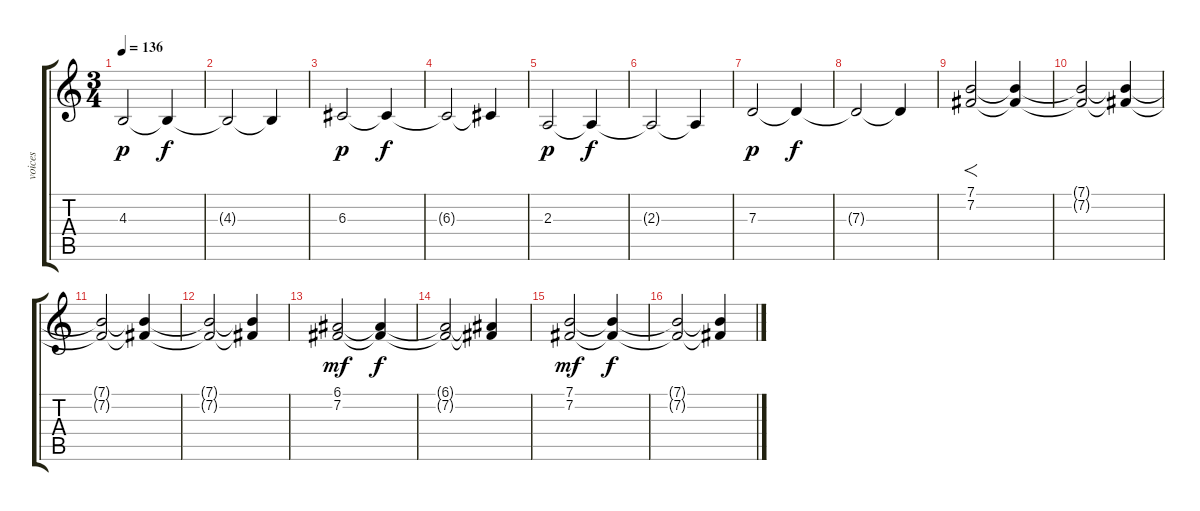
\track ("voices" "voices") {instrument choiraahs}
\staff {score tabs}
\tuning (E4 B3 G3 D3 A2 E2) {hide}
\ts (3 4)
\tempo 136
\clef g2
\ks c
4.3.2{dy p} 4.3{t}.4{dy f} |
4.3{t}.2 4.3{t}.4 |
6.3.2{dy p} 6.3{t}.4{dy f} |
6.3{t}.2 6.3{t}.4 |
2.3.2{dy p} 2.3{t}.4{dy f} |
2.3{t}.2 2.3{t}.4 |
7.3.2{dy p} 7.3{t}.4{dy f} |
7.3{t}.2 7.3{t}.4 |
(7.1 7.2).2{f} (7.1{t} 7.2{t}).4 |
(7.1{t} 7.2{t}).2 (7.1{t} 7.2{t}).4 |
(7.1{t} 7.2{t}).2 (7.1{t} 7.2{t}).4 |
(7.1{t} 7.2{t}).2 (7.1{t} 7.2{t}).4 |
(6.1 7.2).2{dy mf} (6.1{t} 7.2{t}).4{dy f} |
(6.1{t} 7.2{t}).2 (6.1{t} 7.2{t}).4 |
(7.1 7.2).2{dy mf} (7.1{t} 7.2{t}).4{dy f} |
(7.1{t} 7.2{t}).2 (7.1{t} 7.2{t}).4
